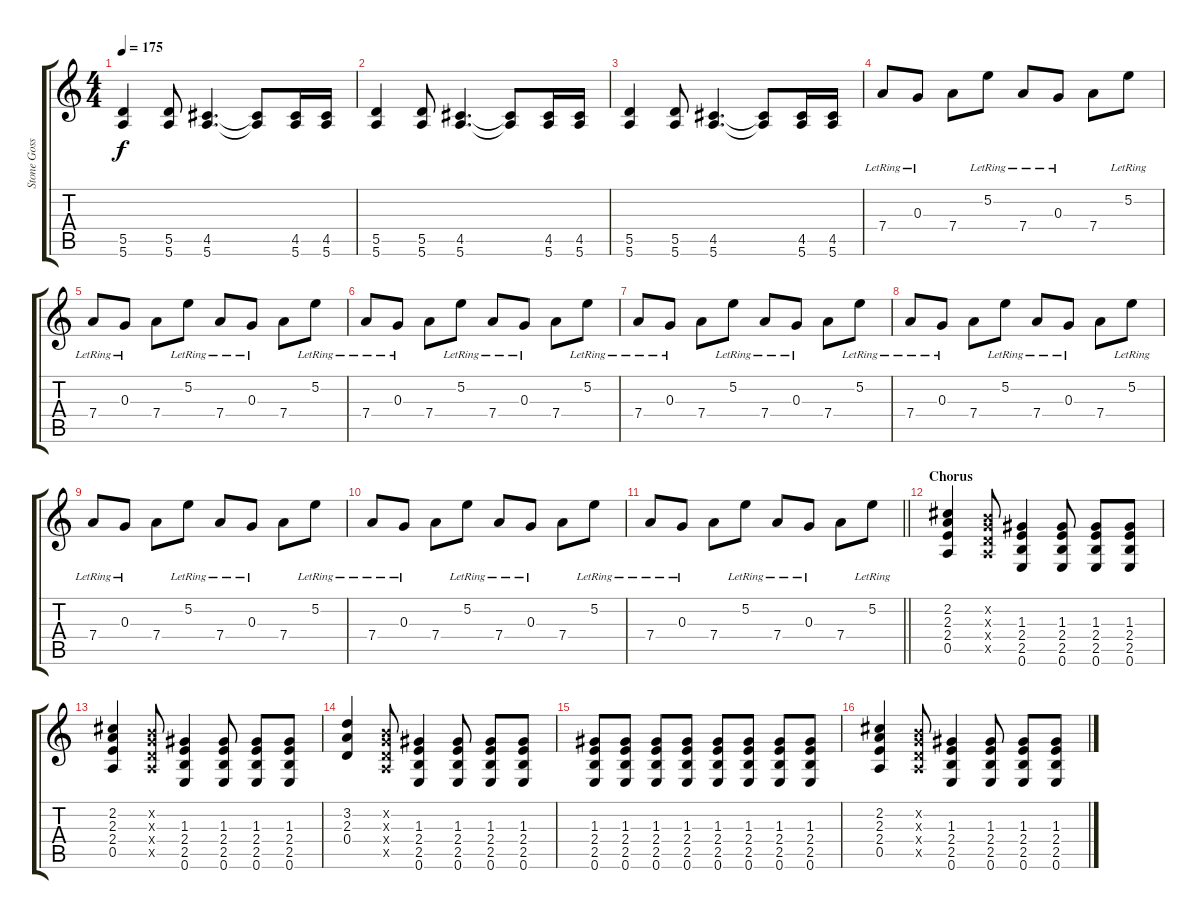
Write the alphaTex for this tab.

\track ("Stone Gossard" "Stone Goss") {instrument distortionguitar}
\staff {score tabs}
\tuning (E4 B3 G3 D3 A2 E2) {hide}
\ts (4 4)
\tempo 175
\clef g2
\ks c
(5.5 5.6).4{dy f} (5.5 5.6).8 (4.5 5.6).4{d} (4.5{t} 5.6{t}).8 (4.5 5.6).16 (4.5 5.6).16 |
(5.5 5.6).4 (5.5 5.6).8 (4.5 5.6).4{d} (4.5{t} 5.6{t}).8 (4.5 5.6).16 (4.5 5.6).16 |
(5.5 5.6).4 (5.5 5.6).8 (4.5 5.6).4{d} (4.5{t} 5.6{t}).8 (4.5 5.6).16 (4.5 5.6).16 |
7.4{lr}.8 0.3{lr}.8 7.4.8 5.2{lr}.8 7.4{lr}.8 0.3{lr}.8 7.4.8 5.2{lr}.8 |
7.4{lr}.8 0.3{lr}.8 7.4.8 5.2{lr}.8 7.4{lr}.8 0.3{lr}.8 7.4.8 5.2{lr}.8 |
7.4{lr}.8 0.3{lr}.8 7.4.8 5.2{lr}.8 7.4{lr}.8 0.3{lr}.8 7.4.8 5.2{lr}.8 |
7.4{lr}.8 0.3{lr}.8 7.4.8 5.2{lr}.8 7.4{lr}.8 0.3{lr}.8 7.4.8 5.2{lr}.8 |
7.4{lr}.8 0.3{lr}.8 7.4.8 5.2{lr}.8 7.4{lr}.8 0.3{lr}.8 7.4.8 5.2{lr}.8 |
7.4{lr}.8 0.3{lr}.8 7.4.8 5.2{lr}.8 7.4{lr}.8 0.3{lr}.8 7.4.8 5.2{lr}.8 |
7.4{lr}.8 0.3{lr}.8 7.4.8 5.2{lr}.8 7.4{lr}.8 0.3{lr}.8 7.4.8 5.2{lr}.8 |
\barLineRight lightlight
7.4{lr}.8 0.3{lr}.8 7.4.8 5.2{lr}.8 7.4{lr}.8 0.3{lr}.8 7.4.8 5.2{lr}.8 |
\section ("" "Chorus")
(2.2 2.3 2.4 0.5).4 (0.2{x} 0.3{x} 0.4{x} 0.5{x}).8 (1.3 2.4 2.5 0.6).4 (1.3 2.4 2.5 0.6).8 (1.3 2.4 2.5 0.6).8 (1.3 2.4 2.5 0.6).8 |
(2.2 2.3 2.4 0.5).4 (0.2{x} 0.3{x} 0.4{x} 0.5{x}).8 (1.3 2.4 2.5 0.6).4 (1.3 2.4 2.5 0.6).8 (1.3 2.4 2.5 0.6).8 (1.3 2.4 2.5 0.6).8 |
(3.2 2.3 0.4).4 (0.2{x} 0.3{x} 0.4{x} 0.5{x}).8 (1.3 2.4 2.5 0.6).4 (1.3 2.4 2.5 0.6).8 (1.3 2.4 2.5 0.6).8 (1.3 2.4 2.5 0.6).8 |
(1.3 2.4 2.5 0.6).8 (1.3 2.4 2.5 0.6).8 (1.3 2.4 2.5 0.6).8 (1.3 2.4 2.5 0.6).8 (1.3 2.4 2.5 0.6).8 (1.3 2.4 2.5 0.6).8 (1.3 2.4 2.5 0.6).8 (1.3 2.4 2.5 0.6).8 |
(2.2 2.3 2.4 0.5).4 (0.2{x} 0.3{x} 0.4{x} 0.5{x}).8 (1.3 2.4 2.5 0.6).4 (1.3 2.4 2.5 0.6).8 (1.3 2.4 2.5 0.6).8 (1.3 2.4 2.5 0.6).8
